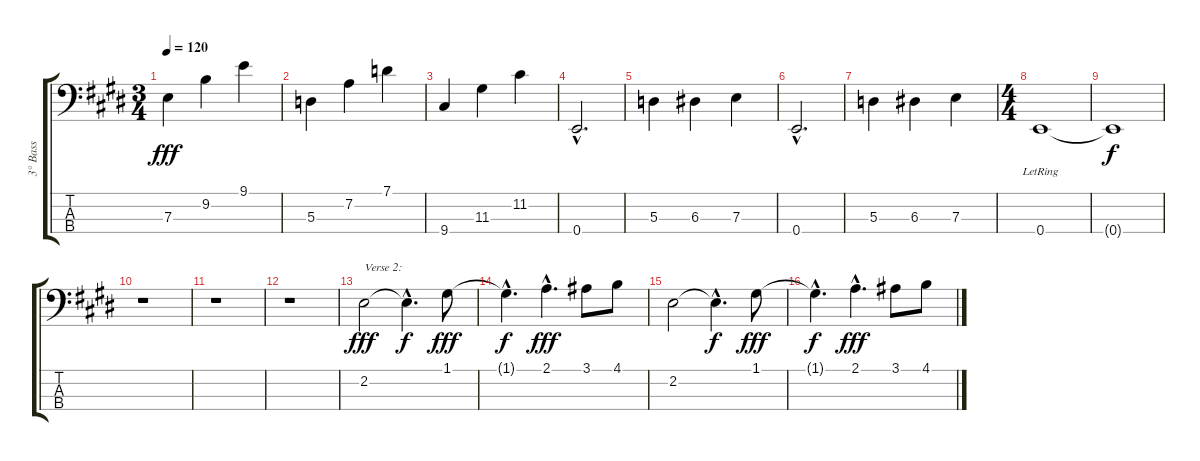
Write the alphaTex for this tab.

\track ("3° Bass" "3° Bass") {instrument electricbasspick}
\staff {score tabs}
\tuning (G2 D2 A1 E1) {hide}
\ts (3 4)
\tempo 120
\clef f4
\ks e
7.3.4{dy fff} 9.2.4 9.1.4 |
5.3.4 7.2.4 7.1.4 |
9.4.4 11.3.4 11.2.4 |
0.4{hac}.2{d} |
5.3.4 6.3.4 7.3.4 |
0.4{hac}.2{d} |
5.3.4 6.3.4 7.3.4 |
\ts (4 4)
0.4{lr}.1 |
0.4{t}.1{dy f} |
r.1 |
r.1 |
r.1 |
2.2.2{txt "Verse 2:" dy fff} 2.2{hac t}.4{d dy f} 1.1.8{dy fff} |
1.1{hac t}.4{d dy f} 2.1{hac}.4{d dy fff} 3.1.8 4.1.8 |
2.2.2 2.2{hac t}.4{d dy f} 1.1.8{dy fff} |
1.1{hac t}.4{d dy f} 2.1{hac}.4{d dy fff} 3.1.8 4.1.8
